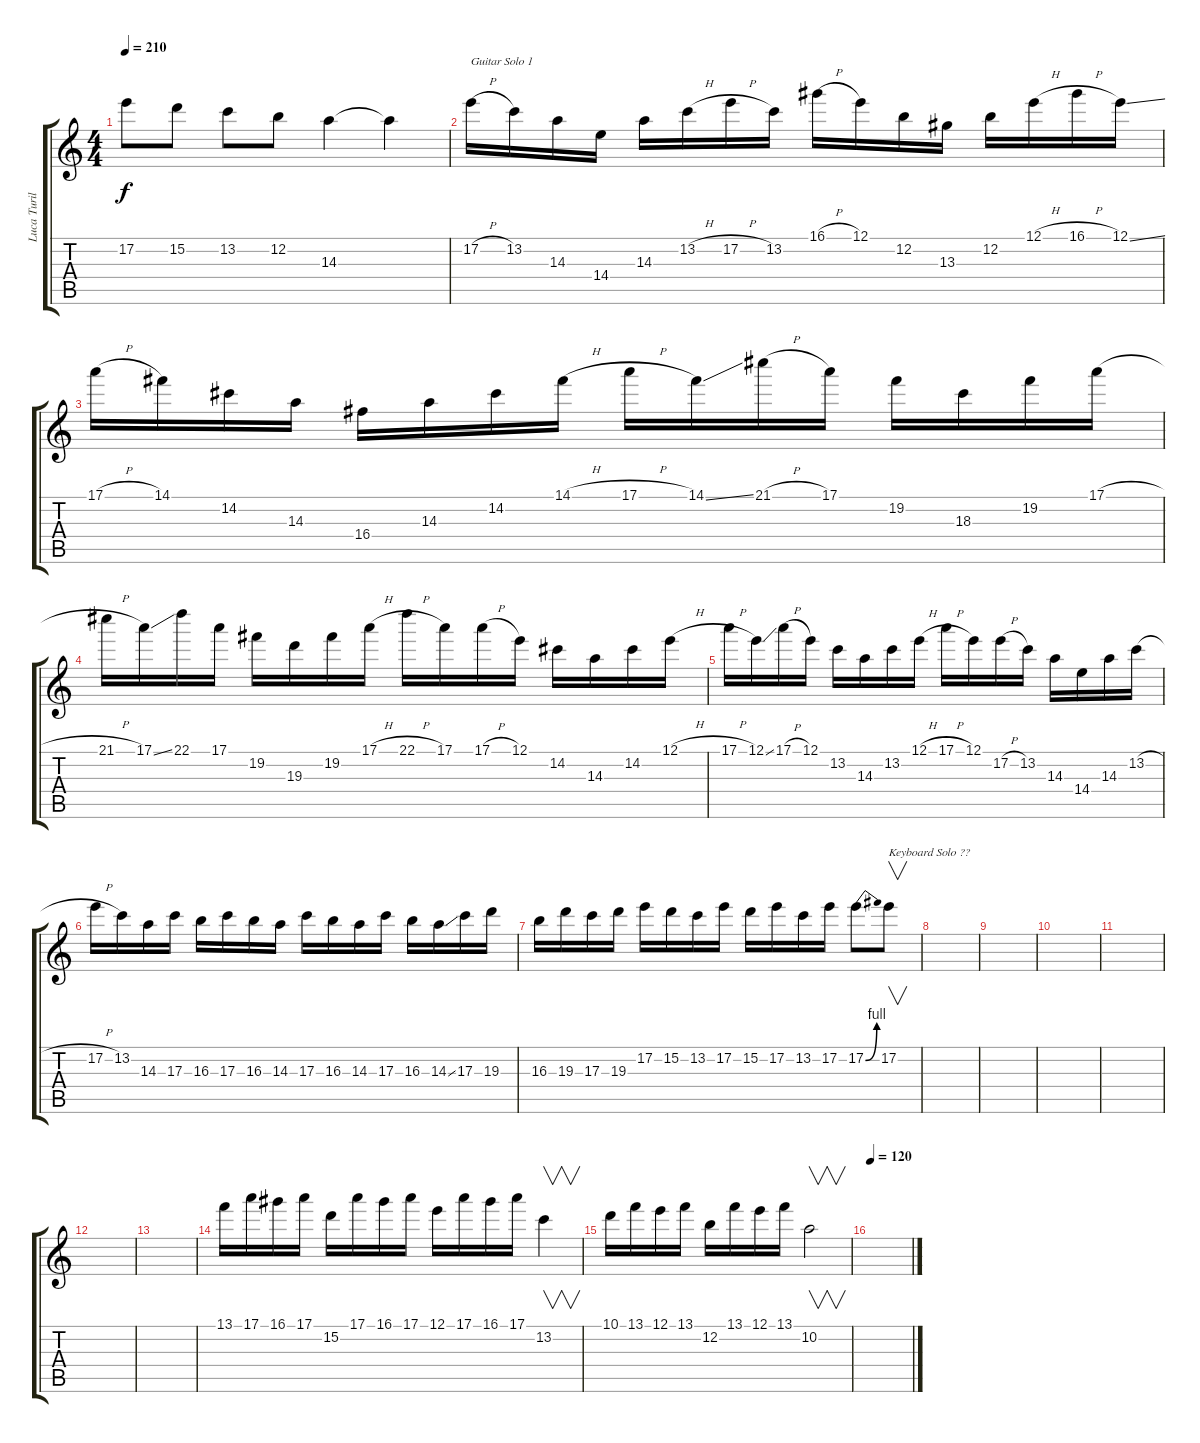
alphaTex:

\track ("Luca Turilli" "Luca Turil") {instrument overdrivenguitar}
\staff {score tabs}
\tuning (E4 B3 G3 D3 A2 E2) {hide}
\ts (4 4)
\tempo 210
\clef g2
\ks c
17.2.8{dy f} 15.2.8 13.2.8 12.2.8 14.3.4 14.3{t}.4 |
17.2{h}.16{txt "Guitar Solo 1"} 13.2.16 14.3.16 14.4.16 14.3.16 13.2{h}.16 17.2{h}.16 13.2.16 16.1{h}.16 12.1.16 12.2.16 13.3.16 12.2.16 12.1{h}.16 16.1{h}.16 12.1{ss}.16 |
17.1{h}.16 14.1.16 14.2.16 14.3.16 16.4.16 14.3.16 14.2.16 14.1{h}.16 17.1{h}.16 14.1{ss}.16 21.1{h}.16 17.1.16 19.2.16 18.3.16 19.2.16 17.1{h}.16 |
21.1{h}.16 17.1{ss}.16 22.1.16 17.1.16 19.2.16 19.3.16 19.2.16 17.1{h}.16 22.1{h}.16 17.1.16 17.1{h}.16 12.1.16 14.2.16 14.3.16 14.2.16 12.1{h}.16 |
17.1{h}.16 12.1{ss}.16 17.1{h}.16 12.1.16 13.2.16 14.3.16 13.2.16 12.1{h}.16 17.1{h}.16 12.1.16 17.2{h}.16 13.2.16 14.3.16 14.4.16 14.3.16 13.2{h}.16 |
17.2{h}.16 13.2.16 14.3.16 17.3.16 16.3.16 17.3.16 16.3.16 14.3.16 17.3.16 16.3.16 14.3.16 17.3.16 16.3.16 14.3{ss}.16 17.3.16 19.3.16 |
16.3.16 19.3.16 17.3.16 19.3.16 17.2.16 15.2.16 13.2.16 17.2.16 15.2.16 17.2.16 13.2.16 17.2.16 17.2{be (bend 0 0 60 4)}.8 17.2.8{v txt "Keyboard Solo ??"} |
|
|
|
|
|
|
13.1.16 17.1.16 16.1.16 17.1.16 15.2.16 17.1.16 16.1.16 17.1.16 12.1.16 17.1.16 16.1.16 17.1.16 13.2.4{v} |
10.1.16 13.1.16 12.1.16 13.1.16 12.2.16 13.1.16 12.1.16 13.1.16 10.2.2{v} |
\tempo 120
